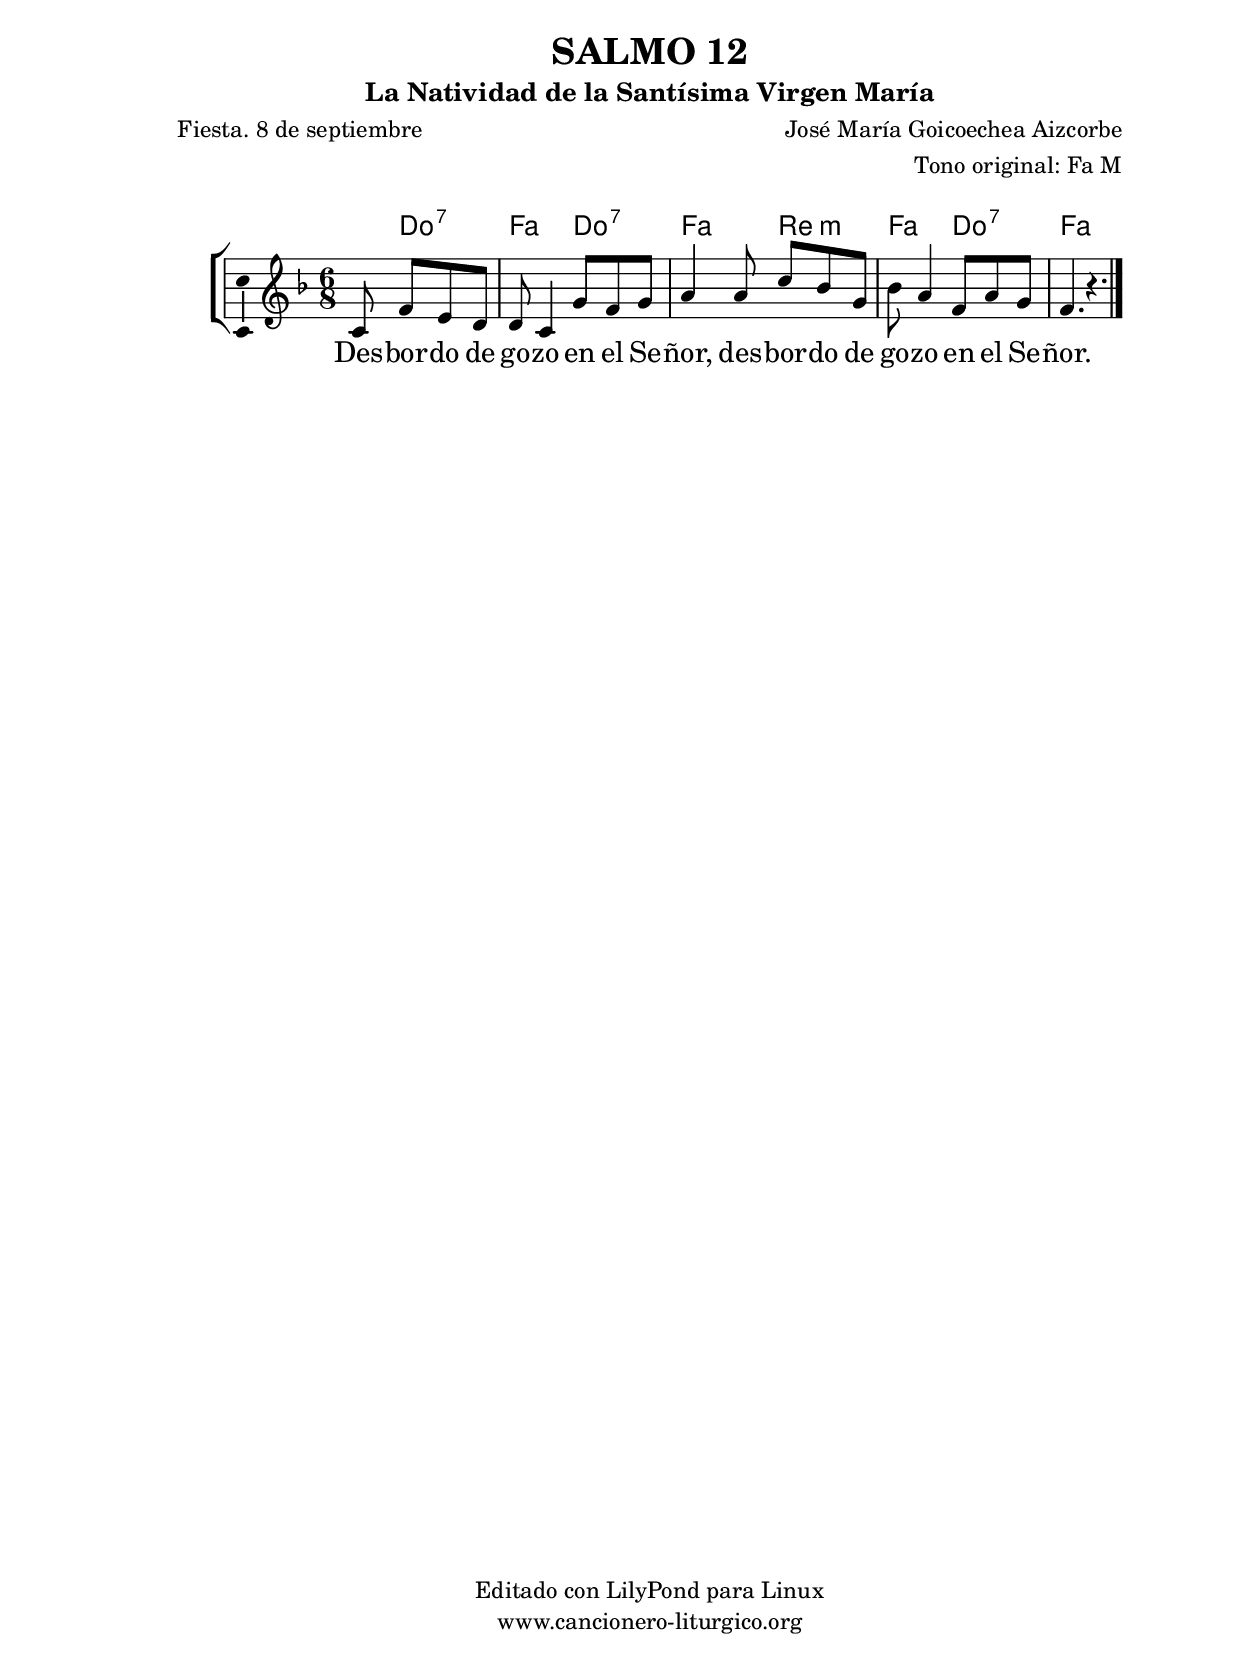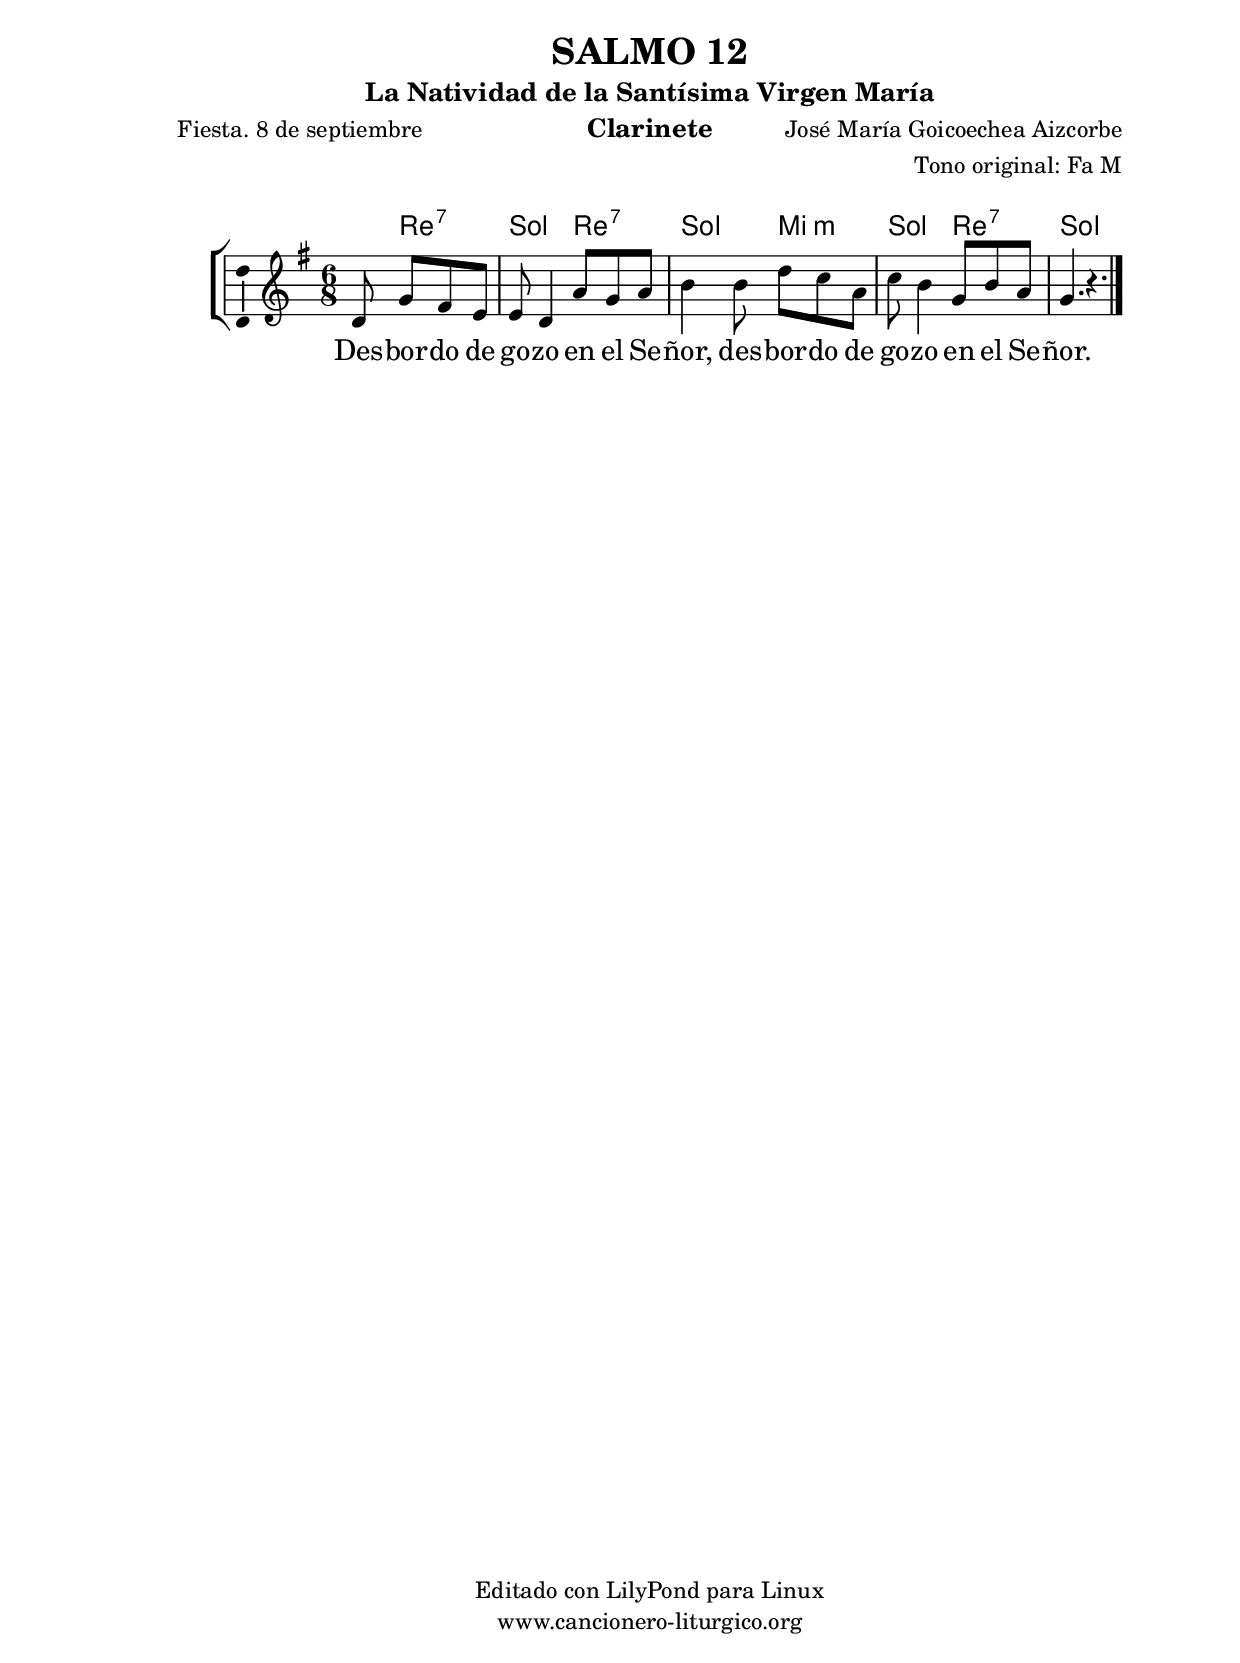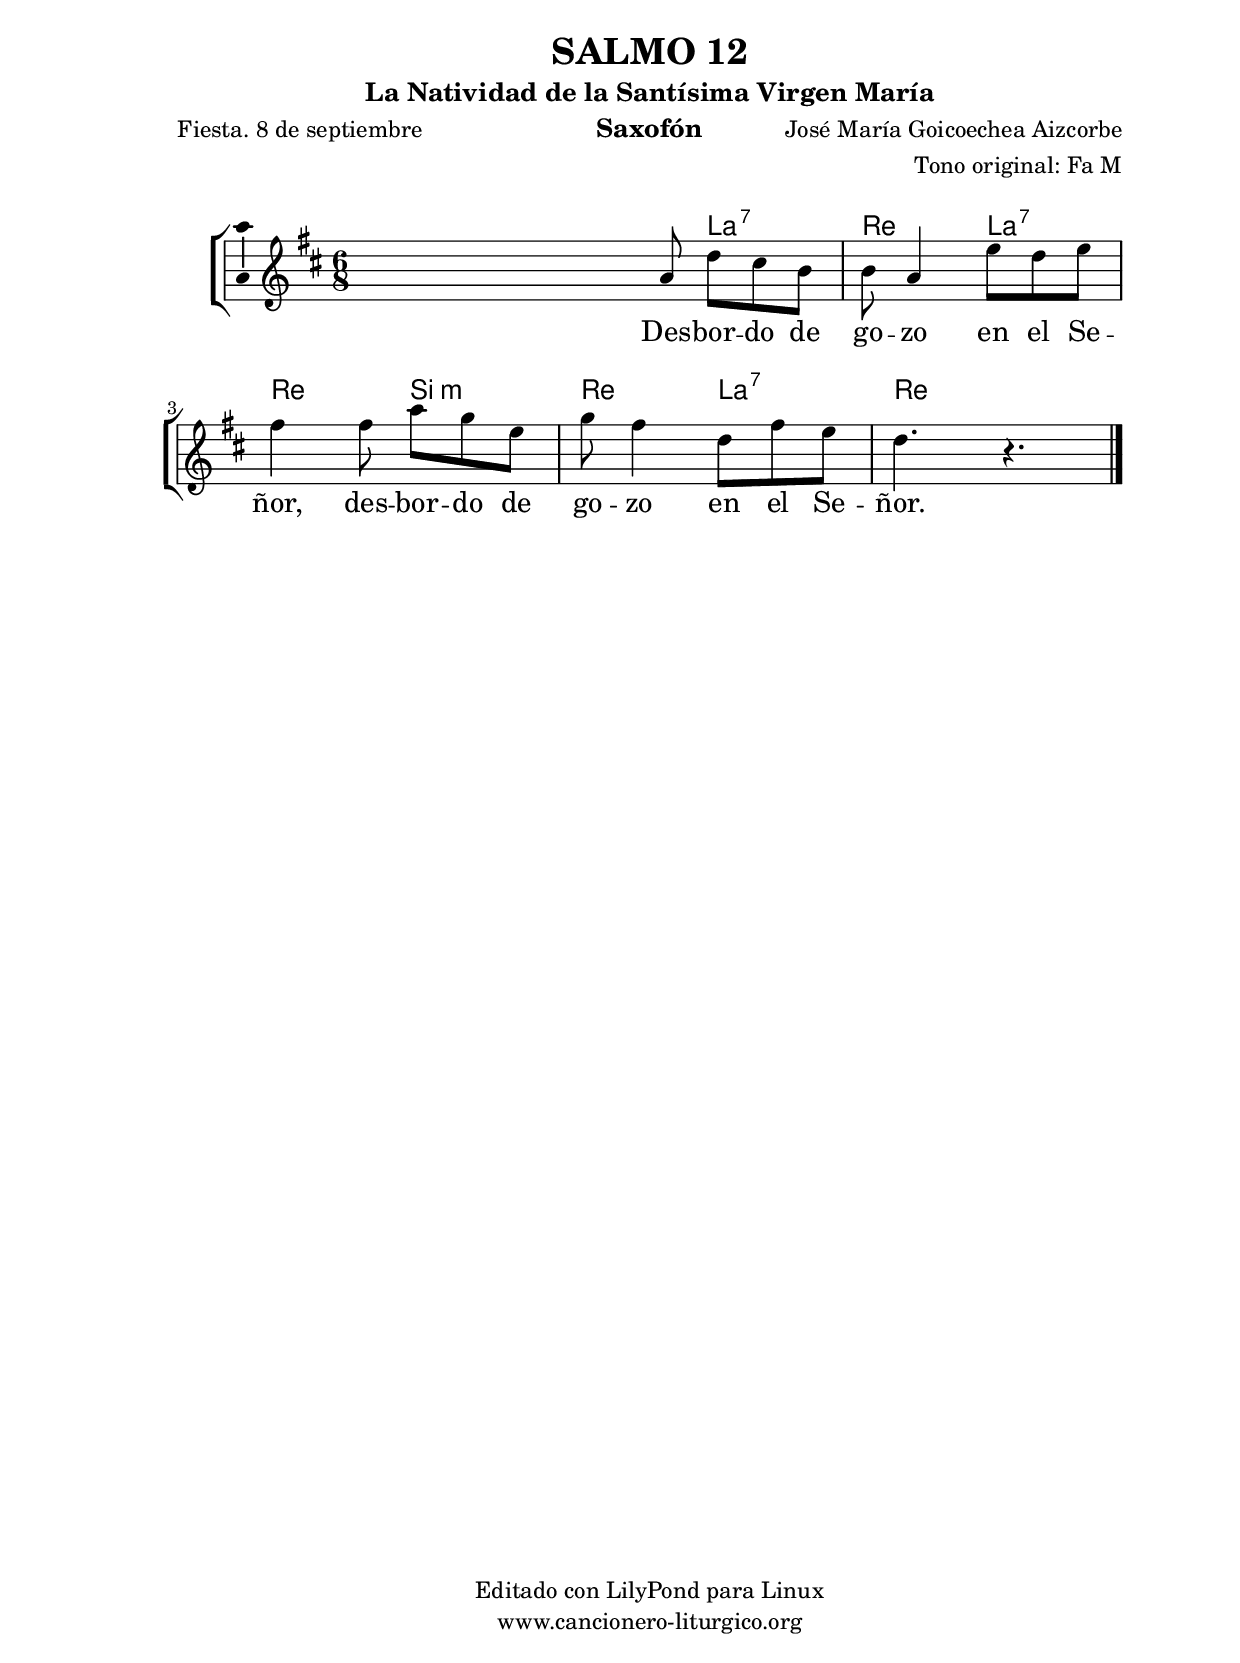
%
%para convertir .midi en .wav:
%timidity filename.midi -Ow -o finename.wav
%
%
%Para convertir de .wav a .mp3:
%lame -h -m j filename.wav
%
%
%para escuchar el midi:
%timidity nombrefichero.midi
%


%versión de lilypond para la que se ha escrito esta partitura:
\version "2.16.0"

	%Tamaño papel
	#(set-default-paper-size "a4")
	%Tamaño partitura
	#(set-global-staff-size 20)
	%No responde al pulsar sobre una nota
	#(ly:set-option 'point-and-click #f)

%parámetros del encabezamiento:
\header {
	title = "SALMO 12"
	subtitle = "La Natividad de la Santísima Virgen María"
	composer = "José María Goicoechea Aizcorbe"
	poet = "Fiesta. 8 de septiembre"
	meter = ""
	arranger = "Tono original: Fa M"
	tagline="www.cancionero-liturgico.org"
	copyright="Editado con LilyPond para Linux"
	tiempo = ""
	usos = "Salmo"
	letra = "Desbordo de gozo en el Señor, desbordo de gozo en el Señor."
	}

%parámetros asociados al papel:
\paper  {
	oddHeaderMarkup = \markup {\fill-line { \on-the-fly #not-first-page \fromproperty #'header:title \on-the-fly #not-first-page \fromproperty #'header:composer }}
	evenHeaderMarkup = \markup {\fill-line { \fromproperty #'header:composer \fromproperty #'header:title }}
	#(set-paper-size "a4")
	print-page-number = ##f
	first-page-number = 1
	print-first-page-number = ##f
%	head-separation = 3.0 \cm
	top-margin = 2.0 \cm
	bottom-margin = 0.5\cm
%%%	bottom-margin = -1.0\cm
	left-margin = 3.0 \cm
	line-width = 16.0 \cm 
	indent = 8\mm
	interscoreline = 2.\mm
	between-system-space = 15\mm
%	para que las partituras no llenen la hoja:
	ragged-bottom = ##t
%	idem para la última hoja:
	ragged-last-bottom = ##f
%	para que las partituras llenen el ancho del papel:
	ragged-last = ##f
	after-title-space = 2.5 \cm
%page-count=1
%system-count=8

	%Flexible Vertical Spacing
%	markup-markup-spacing =
%	#'((basic-distance . 15) (minimum-distance . 15) (padding . 3))
	markup-system-spacing =
	#'((basic-distance . 15) (minimum-distance . 15) (padding . 3))
	system-system-spacing =
	#'((basic-distance . 15) (minimum-distance . 15) (padding . 3))
	score-system-spacing =
	#'((basic-distance . 15) (minimum-distance . 15) (padding . 5))
%	top-system-spacing = % header
%	#'((basic-distance . 8) (minimum-distance . 0) (padding . 3))
%	top-markup-spacing =
%	#'((basic-distance . 20) (minimum-distance . 20) (padding . 3))
	last-bottom-spacing = % footer
	#'((basic-distance . 5) (minimum-distance . 5) (padding . 3))
%	score-markup-spacing =
%	#'((basic-distance . 16) (minimum-distance . 13) (padding . 3))

	}


%parámetros que afectan a toda la partitura:
global =  {
	%clave de sol (G):
	\clef G
	%armadura:
%	\transpose fis a
	\key f \major
	\tempo 4=75
	\set Score.tempoHideNote = ##t
	}


acordes = {
	\italianChords
	\chordmode {
%	\transpose fis a
{

s4.
c4.:7 f c:7 f d:m f c:7 f s

	}
	}
}

melodia = 
%\transpose fis a
{
	\relative c'{
	\time 6/8

s4 c8 f e d
d8 c4 g'8 f g
a4 a8 c bes g
bes8 a4 f8 a g
f4. r4.

	\bar "|."
	}
	}


texto = \lyricmode {
Des -- bor -- do de go -- zo en el Se -- ñor,
des -- bor -- do de go -- zo en el Se -- ñor.
	}


acordesStaff = \context ChordNames = acordesStaff <<
	\set chordChanges = ##t
	\acordes
	>>


vozStaff = \context Voice = vozStaff
\with {\consists "Ambitus_engraver"}
<<
%	\set Staff.instrumentName = ""
%	\set Staff.shortInstrumentName = ""
%	\set Staff.midiInstrument = #"clarinet"
%	\set Staff.midiInstrument = #"cello"
%	\set Staff.midiInstrument = #"flute"
	\set Staff.midiInstrument = #"electric guitar (jazz)"
%	\set Staff.midiInstrument = #"english horn"
%	\set Staff.midiInstrument = #"violin"
%	\set Staff.midiInstrument = #"glockenspiel"
	\set Staff.midiMinimumVolume = #0.7
	\set Staff.midiMaximumVolume = #0.9
	\global
	\melodia
	>>


textoStaff = \context Lyrics = textoStaff <<
	\lyricsto vozStaff \texto
	>>

\book {
	\score {
		\context ChoirStaff {
			\override StaffGroup.SystemStartBracket #'collapse-height = #1
			\override Score.SystemStartBar #'collapse-height = #1
			<<
			\acordesStaff
			\vozStaff
			\textoStaff
			>>
			}
		\layout {
	    		\context {
				\Lyrics
				\override LyricText #'font-size = #2
				}
	   		 \context {
				\Score
				%fontSize = #3
				\override StaffSymbol #'staff-space = #(magstep +3)
				%\override Beam #'thickness = #0.55
				%\override SpacingSpanner #'spacing-increment = #1.0
				%\override Slur #'height-limit = #1.5
				}
			}
		}
	\score {
		\unfoldRepeats
		\context ChoirStaff {
			<<
			\acordesStaff
			\vozStaff
			>>
			}
		\midi {
	  		\context {
	  			\Score
				tempoWholesPerMinute = #(ly:make-moment 70 4)
				}
			}
		}
	}

%Partitura para clarinete
#(define output-suffix "C")
\book {
	\header{
		instrument = "Clarinete"
		}
	\score {
		\context ChoirStaff {
			\override StaffGroup.SystemStartBracket #'collapse-height = #1
			\override Score.SystemStartBar #'collapse-height = #1
\transpose c d
			<<
			\acordesStaff
			\vozStaff
			\textoStaff
			>>
			}
		\layout {
	    		\context {
				\Lyrics
				\override LyricText #'font-size = #2
				}
	   		 \context {
				\Score
				%fontSize = #3
				\override StaffSymbol #'staff-space = #(magstep +3)
				%\override Beam #'thickness = #0.55
				%\override SpacingSpanner #'spacing-increment = #1.0
				%\override Slur #'height-limit = #1.5
				}
			}
		}
	}

%Partitura para saxofón
#(define output-suffix "S")
\book {
	\header{
		instrument = "Saxofón"
		}
	\score {
		\context ChoirStaff {
			\override StaffGroup.SystemStartBracket #'collapse-height = #1
			\override Score.SystemStartBar #'collapse-height = #1
\transpose c a
			<<
			\acordesStaff
			\vozStaff
			\textoStaff
			>>
			}
		\layout {
	    		\context {
				\Lyrics
				\override LyricText #'font-size = #2
				}
	   		 \context {
				\Score
				%fontSize = #3
				\override StaffSymbol #'staff-space = #(magstep +3)
				%\override Beam #'thickness = #0.55
				%\override SpacingSpanner #'spacing-increment = #1.0
				%\override Slur #'height-limit = #1.5
				}
			}
		}
	}

